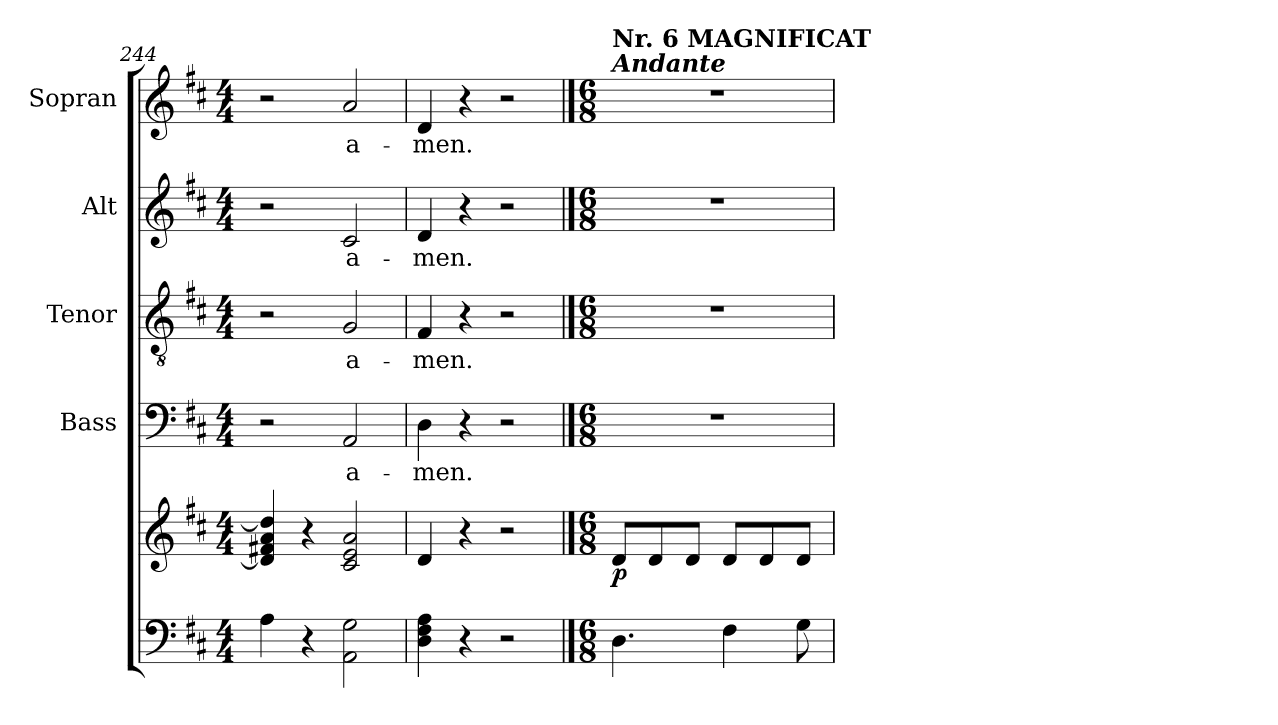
**kern	**kern	**dynam	**kern	**text	**kern	**text	**kern	**text	**kern	**text
*part5	*part5	*part5	*part4	*part4	*part3	*part3	*part2	*part2	*part1	*part1
*staff6	*staff5	*staff5/6	*staff4	*staff4	*staff3	*staff3	*staff2	*staff2	*staff1	*staff1
*	*	*	*I"Bass	*	*I"Tenor	*	*I"Alt	*	*I"Sopran	*
*	*	*	*I'B	*	*I'T	*	*I'A	*	*I'S	*
*clefF4	*clefG2	*	*clefF4	*	*clefGv2	*	*clefG2	*	*clefG2	*
*k[f#c#]	*k[f#c#]	*	*k[f#c#]	*	*k[f#c#]	*	*k[f#c#]	*	*k[f#c#]	*
*D:	*D:	*	*D:	*	*D:	*	*D:	*	*D:	*
*M4/4	*M4/4	*	*M4/4	*	*M4/4	*	*M4/4	*	*M4/4	*
=244	=244	=244	=244	=244	=244	=244	=244	=244	=244	=244
4A\	4d/] 4f#X/ 4a/ 4dd/]	.	2r	.	2r	.	2r	.	2r	.
4r	4r	.	.	.	.	.	.	.	.	.
!	!	!	!	!LO:LY:b	!	!LO:LY:b	!	!LO:LY:b	!	!LO:LY:b
2AA\ 2G\	2c#/ 2e/ 2a/	.	2AA/	a-	2G/	a-	2c#/	a-	2a/	a-
=245	=245	=245	=245	=245	=245	=245	=245	=245	=245	=245
!	!	!	!	!LO:LY:b	!	!LO:LY:b	!	!LO:LY:b	!	!LO:LY:b
4D\ 4F#\ 4A\	4d/	.	4D\	-men.	4F#/	-men.	4d/	-men.	4d/	-men.
4r	4r	.	4r	.	4r	.	4r	.	4r	.
2r	2r	.	2r	.	2r	.	2r	.	2r	.
!!LO:LB:g=z
==246	==246	==246	==246	==246	==246	==246	==246	==246	==246	==246
*M6/8	*M6/8	*	*M6/8	*	*M6/8	*	*M6/8	*	*M6/8	*
!	!	!	!	!	!	!	!	!	!LO:TX:a:Bi:t=Andante	!
!	!	!	!	!	!	!	!	!	!LO:TX:a:B:t=Nr. 6 MAGNIFICAT	!
!	!	!LO:DY:b	!	!	!	!	!	!	!	!
4.D\	8d/L	p	2.r	.	2.r	.	2.r	.	2.r	.
.	8d/	.	.	.	.	.	.	.	.	.
.	8d/J	.	.	.	.	.	.	.	.	.
4F#\	8d/L	.	.	.	.	.	.	.	.	.
.	8d/	.	.	.	.	.	.	.	.	.
8G\	8d/J	.	.	.	.	.	.	.	.	.
=	=	=	=	=	=	=	=	=	=	=
*-	*-	*-	*-	*-	*-	*-	*-	*-	*-	*-
